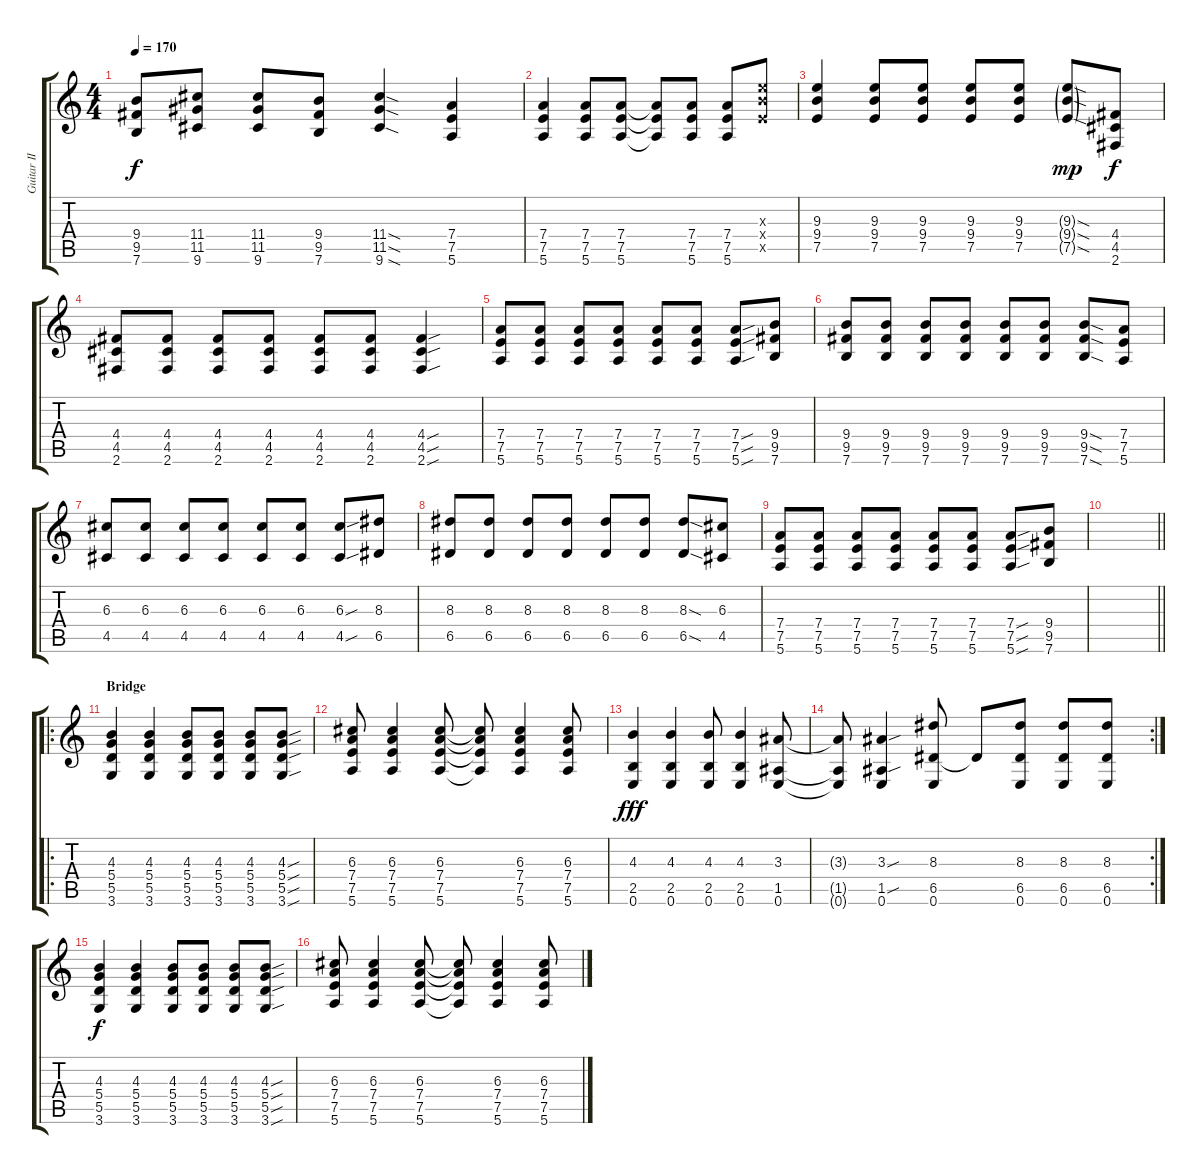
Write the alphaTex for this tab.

\track ("Guitar II" "Guitar II") {instrument distortionguitar}
\staff {score tabs}
\tuning (E4 B3 G3 D3 A2 E2) {hide}
\ts (4 4)
\tempo 170
\clef g2
\ks c
(9.4 9.5 7.6).8{dy f} (11.4 11.5 9.6).8 (11.4 11.5 9.6).8 (9.4 9.5 7.6).8 (11.4{sod} 11.5{sod} 9.6{sod}).4 (7.4 7.5 5.6).4 |
(7.4 7.5 5.6).4 (7.4 7.5 5.6).8 (7.4 7.5 5.6).8 (7.4{t} 7.5{t} 5.6{t}).8 (7.4 7.5 5.6).8 (7.4 7.5 5.6).8 (9.3{x} 9.4{x} 7.5{x}).8 |
(9.3 9.4 7.5).4 (9.3 9.4 7.5).8 (9.3 9.4 7.5).8 (9.3 9.4 7.5).8 (9.3 9.4 7.5).8 (9.3{sod g} 9.4{sod g} 7.5{sod g}).8{dy mp} (4.4 4.5 2.6).8{dy f} |
(4.4 4.5 2.6).8 (4.4 4.5 2.6).8 (4.4 4.5 2.6).8 (4.4 4.5 2.6).8 (4.4 4.5 2.6).8 (4.4 4.5 2.6).8 (4.4{sou} 4.5{sou} 2.6{sou}).4 |
(7.4 7.5 5.6).8 (7.4 7.5 5.6).8 (7.4 7.5 5.6).8 (7.4 7.5 5.6).8 (7.4 7.5 5.6).8 (7.4 7.5 5.6).8 (7.4{sou} 7.5{sou} 5.6{sou}).8 (9.4 9.5 7.6).8 |
(9.4 9.5 7.6).8 (9.4 9.5 7.6).8 (9.4 9.5 7.6).8 (9.4 9.5 7.6).8 (9.4 9.5 7.6).8 (9.4 9.5 7.6).8 (9.4{sod} 9.5{sod} 7.6{sod}).8 (7.4 7.5 5.6).8 |
(6.3 4.5).8 (6.3 4.5).8 (6.3 4.5).8 (6.3 4.5).8 (6.3 4.5).8 (6.3 4.5).8 (6.3{sou} 4.5{sou}).8 (8.3 6.5).8 |
(8.3 6.5).8 (8.3 6.5).8 (8.3 6.5).8 (8.3 6.5).8 (8.3 6.5).8 (8.3 6.5).8 (8.3{sod} 6.5{sod}).8 (6.3 4.5).8 |
(7.4 7.5 5.6).8 (7.4 7.5 5.6).8 (7.4 7.5 5.6).8 (7.4 7.5 5.6).8 (7.4 7.5 5.6).8 (7.4 7.5 5.6).8 (7.4{sou} 7.5{sou} 5.6{sou}).8 (9.4 9.5 7.6).8 |
\barLineRight lightlight
|
\ro
\section ("" "Bridge")
(4.3 5.4 5.5 3.6).4 (4.3 5.4 5.5 3.6).4 (4.3 5.4 5.5 3.6).8 (4.3 5.4 5.5 3.6).8 (4.3 5.4 5.5 3.6).8 (4.3{sou} 5.4{sou} 5.5{sou} 3.6{sou}).8 |
(6.3 7.4 7.5 5.6).8 (6.3 7.4 7.5 5.6).4 (6.3 7.4 7.5 5.6).8 (6.3{t} 7.4{t} 7.5{t} 5.6{t}).8 (6.3 7.4 7.5 5.6).4 (6.3 7.4 7.5 5.6).8 |
(4.3 2.5 0.6).4{dy fff} (4.3 2.5 0.6).4 (4.3 2.5 0.6).8 (4.3 2.5 0.6).4 (3.3 1.5 0.6).8 |
\rc 2
(3.3{t} 1.5{t} 0.6{t}).8 (3.3{sou} 1.5{sou} 0.6).4 (8.3 6.5 0.6).8 6.5{t}.8 (8.3 6.5 0.6).8 (8.3 6.5 0.6).8 (8.3 6.5 0.6).8 |
(4.3 5.4 5.5 3.6).4{dy f} (4.3 5.4 5.5 3.6).4 (4.3 5.4 5.5 3.6).8 (4.3 5.4 5.5 3.6).8 (4.3 5.4 5.5 3.6).8 (4.3{sou} 5.4{sou} 5.5{sou} 3.6{sou}).8 |
(6.3 7.4 7.5 5.6).8 (6.3 7.4 7.5 5.6).4 (6.3 7.4 7.5 5.6).8 (6.3{t} 7.4{t} 7.5{t} 5.6{t}).8 (6.3 7.4 7.5 5.6).4 (6.3 7.4 7.5 5.6).8
